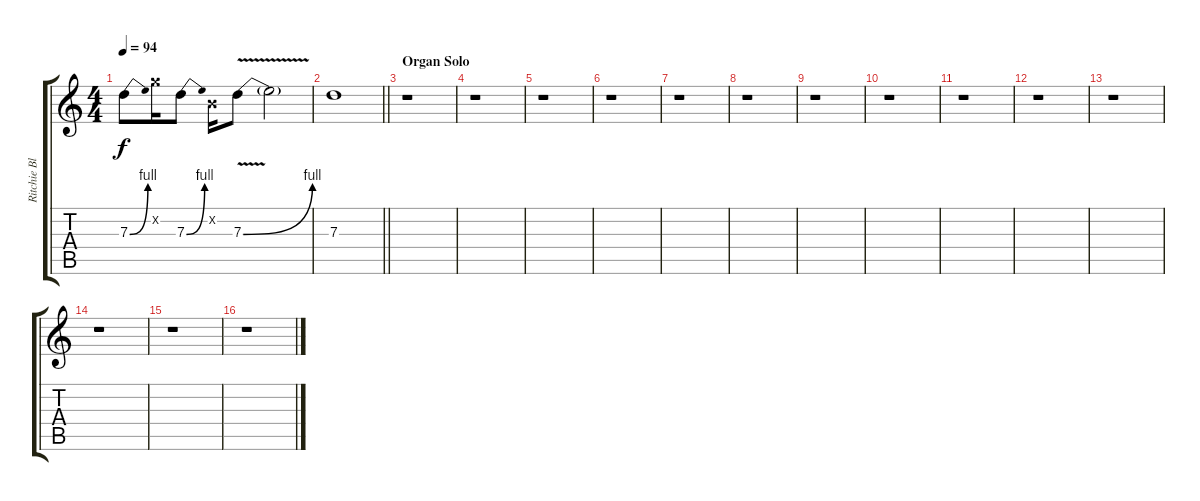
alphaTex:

\track ("Ritchie Blackmore (Lead)" "Ritchie Bl") {instrument overdrivenguitar}
\staff {score tabs}
\tuning (E4 B3 G3 D3 A2 E2) {hide}
\ts (4 4)
\tempo 94
\clef g2
\ks c
7.3{be (bend 0 0 60 4)}.8{dy f} 8.2{x}.16 7.3{be (bend 0 0 60 4)}.8 0.2{x}.16 7.3{be (bend 0 0 60 4) v}.8 7.3{t}.2 |
\barLineRight lightlight
7.3.1 |
\section ("" "Organ Solo")
r.1 |
r.1 |
r.1 |
r.1 |
r.1 |
r.1 |
r.1 |
r.1 |
r.1 |
r.1 |
r.1 |
r.1 |
r.1 |
r.1
